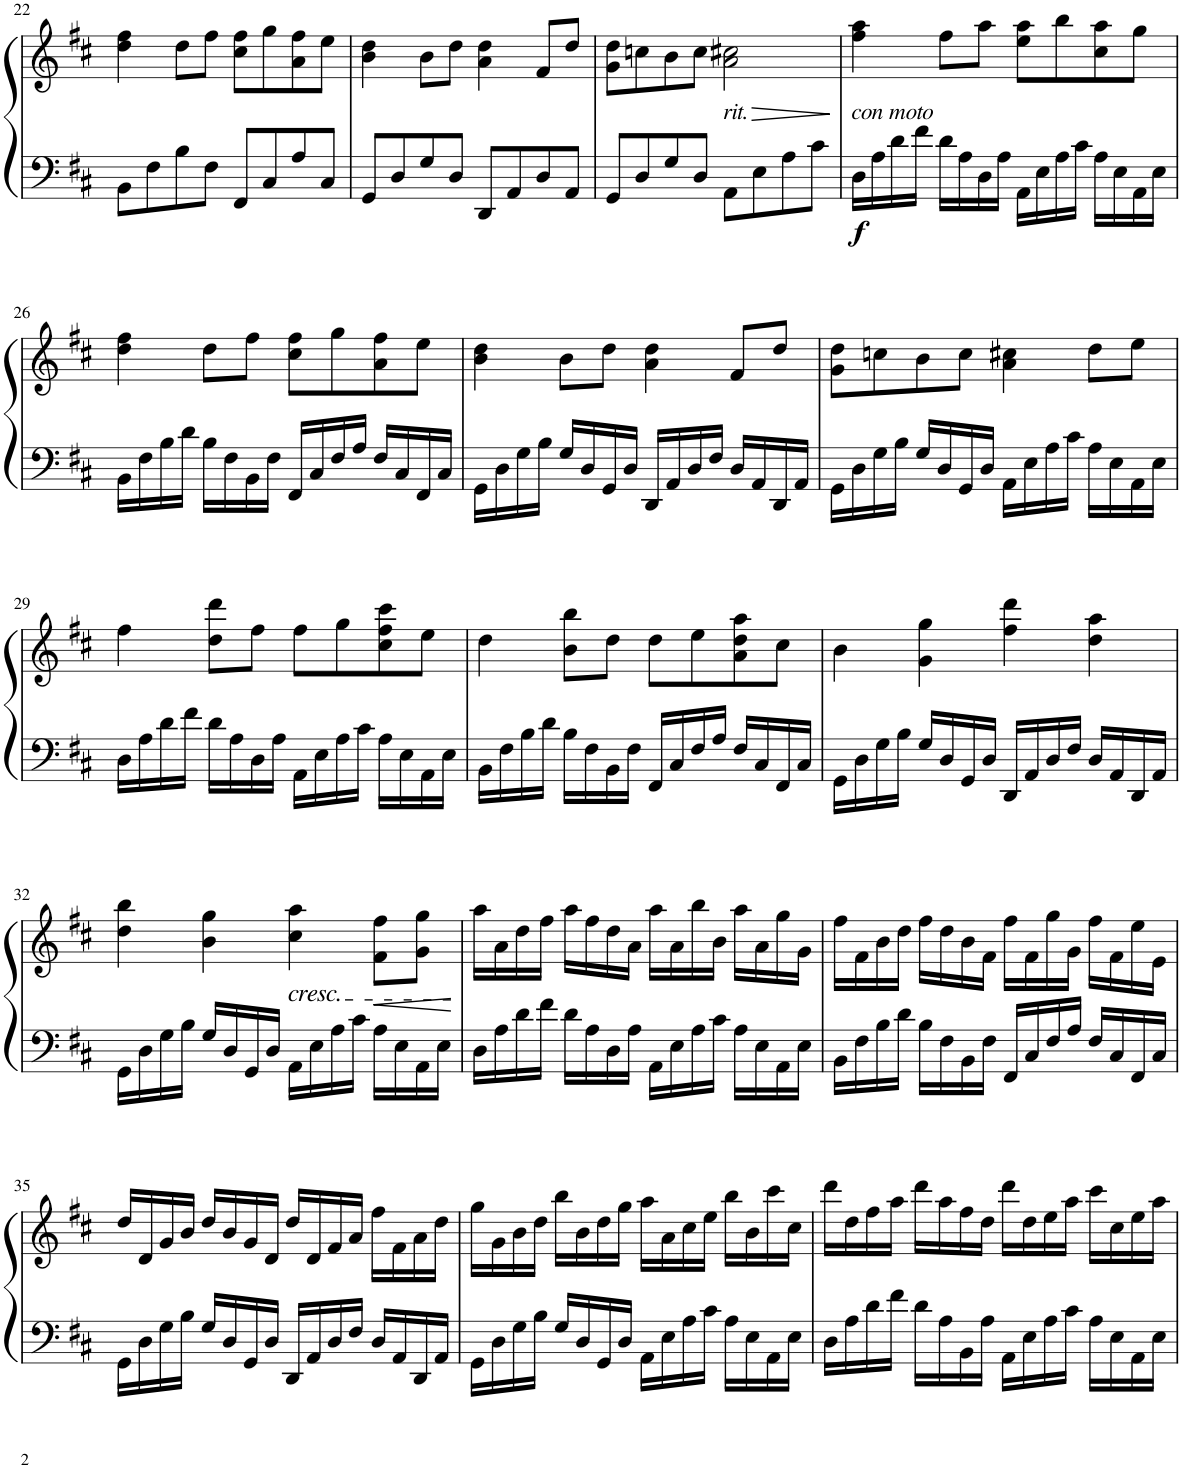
**kern	**kern	**dynam
*part1	*part1	*part1
*staff2	*staff1	*staff1/2
*I"Piano	*	*
*I'Pno.	*	*
!!LO:PB:g=z
*clefF4	*clefG2	*
*k[f#c#]	*k[f#c#]	*
*M4/4	*M4/4	*
=22	=22	=22
8BB\L	4dd\ 4ff#\	.
8F#\	.	.
8B\	8dd\L	.
8F#\J	8ff#\J	.
8FF#/L	8cc#\ 8ff#\L	.
8C#/	8gg\	.
8A/	8a\ 8ff#\	.
8C#/J	8ee\J	.
=23	=23	=23
8GG/L	4b\ 4dd\	.
8D/	.	.
8G/	8b\L	.
8D/J	8dd\J	.
8DD/L	4a\ 4dd\	.
8AA/	.	.
8D/	8f#/L	.
8AA/J	8dd/J	.
=24	=24	=24
8GG/L	8g\ 8dd\L	.
8D/	8ccn\	.
8G/	8b\	.
8D/J	8cc\J	.
!	!LO:TX:b:i:t=rit.	!
!	!	!LO:HP:b
8AA\L	2a\ 2cc#X\	>
8E\	.	.
8A\	.	.
8c#\J	.	.
.	.	]
=25	=25	=25
!	!LO:TX:b:i:t=con moto	!
!	!	!LO:DY:b=2
16D\LL	4ff#\ 4aa\	f
16A\	.	.
16d\	.	.
16f#\JJ	.	.
16d\LL	8ff#\L	.
16A\	.	.
16D\	8aa\J	.
16A\JJ	.	.
16AA\LL	8ee\ 8aa\L	.
16E\	.	.
16A\	8bb\	.
16c#\JJ	.	.
16A\LL	8cc#\ 8aa\	.
16E\	.	.
16AA\	8gg\J	.
16E\JJ	.	.
!!LO:LB:g=z
=26	=26	=26
16BB\LL	4dd\ 4ff#\	.
16F#\	.	.
16B\	.	.
16d\JJ	.	.
16B\LL	8dd\L	.
16F#\	.	.
16BB\	8ff#\J	.
16F#\JJ	.	.
16FF#/LL	8cc#\ 8ff#\L	.
16C#/	.	.
16F#/	8gg\	.
16A/JJ	.	.
16F#/LL	8a\ 8ff#\	.
16C#/	.	.
16FF#/	8ee\J	.
16C#/JJ	.	.
=27	=27	=27
16GG\LL	4b\ 4dd\	.
16D\	.	.
16G\	.	.
16B\JJ	.	.
16G/LL	8b\L	.
16D/	.	.
16GG/	8dd\J	.
16D/JJ	.	.
16DD/LL	4a\ 4dd\	.
16AA/	.	.
16D/	.	.
16F#/JJ	.	.
16D/LL	8f#/L	.
16AA/	.	.
16DD/	8dd/J	.
16AA/JJ	.	.
=28	=28	=28
16GG\LL	8g\ 8dd\L	.
16D\	.	.
16G\	8ccn\	.
16B\JJ	.	.
16G/LL	8b\	.
16D/	.	.
16GG/	8cc\J	.
16D/JJ	.	.
16AA\LL	4a\ 4cc#X\	.
16E\	.	.
16A\	.	.
16c#\JJ	.	.
16A\LL	8dd\L	.
16E\	.	.
16AA\	8ee\J	.
16E\JJ	.	.
!!LO:LB:g=z
=29	=29	=29
16D\LL	4ff#\	.
16A\	.	.
16d\	.	.
16f#\JJ	.	.
16d\LL	8dd\ 8ddd\L	.
16A\	.	.
16D\	8ff#\J	.
16A\JJ	.	.
16AA\LL	8ff#\L	.
16E\	.	.
16A\	8gg\	.
16c#\JJ	.	.
16A\LL	8cc#\ 8ff#\ 8ccc#\	.
16E\	.	.
16AA\	8ee\J	.
16E\JJ	.	.
=30	=30	=30
16BB\LL	4dd\	.
16F#\	.	.
16B\	.	.
16d\JJ	.	.
16B\LL	8b\ 8bb\L	.
16F#\	.	.
16BB\	8dd\J	.
16F#\JJ	.	.
16FF#/LL	8dd\L	.
16C#/	.	.
16F#/	8ee\	.
16A/JJ	.	.
16F#/LL	8a\ 8dd\ 8aa\	.
16C#/	.	.
16FF#/	8cc#\J	.
16C#/JJ	.	.
=31	=31	=31
16GG\LL	4b\	.
16D\	.	.
16G\	.	.
16B\JJ	.	.
16G/LL	4g\ 4gg\	.
16D/	.	.
16GG/	.	.
16D/JJ	.	.
16DD/LL	4ff#\ 4ddd\	.
16AA/	.	.
16D/	.	.
16F#/JJ	.	.
16D/LL	4dd\ 4aa\	.
16AA/	.	.
16DD/	.	.
16AA/JJ	.	.
!!LO:LB:g=z
=32	=32	=32
16GG\LL	4dd\ 4bb\	.
16D\	.	.
16G\	.	.
16B\JJ	.	.
16G/LL	4b\ 4gg\	.
16D/	.	.
16GG/	.	.
16D/JJ	.	.
!	!LO:TX:b:i:t=cresc.	!
16AA\LL	4cc#\ 4aa\	.
16E\	.	.
16A\	.	.
16c#\JJ	.	.
!	!	!LO:HP:b
16A\LL	8f#\ 8ff#\L	<
16E\	.	.
16AA\	8g\ 8gg\J	.
16E\JJ	.	.
.	.	[
=33	=33	=33
16D\LL	16aa\LL	.
16A\	16a\	.
16d\	16dd\	.
16f#\JJ	16ff#\JJ	.
16d\LL	16aa\LL	.
16A\	16ff#\	.
16D\	16dd\	.
16A\JJ	16a\JJ	.
16AA\LL	16aa\LL	.
16E\	16a\	.
16A\	16bb\	.
16c#\JJ	16b\JJ	.
16A\LL	16aa\LL	.
16E\	16a\	.
16AA\	16gg\	.
16E\JJ	16g\JJ	.
=34	=34	=34
16BB\LL	16ff#\LL	.
16F#\	16f#\	.
16B\	16b\	.
16d\JJ	16dd\JJ	.
16B\LL	16ff#\LL	.
16F#\	16dd\	.
16BB\	16b\	.
16F#\JJ	16f#\JJ	.
16FF#/LL	16ff#\LL	.
16C#/	16f#\	.
16F#/	16gg\	.
16A/JJ	16g\JJ	.
16F#/LL	16ff#\LL	.
16C#/	16f#\	.
16FF#/	16ee\	.
16C#/JJ	16e\JJ	.
!!LO:LB:g=z
=35	=35	=35
16GG\LL	16dd/LL	.
16D\	16d/	.
16G\	16g/	.
16B\JJ	16b/JJ	.
16G/LL	16dd/LL	.
16D/	16b/	.
16GG/	16g/	.
16D/JJ	16d/JJ	.
16DD/LL	16dd/LL	.
16AA/	16d/	.
16D/	16f#/	.
16F#/JJ	16a/JJ	.
16D/LL	16ff#\LL	.
16AA/	16f#\	.
16DD/	16a\	.
16AA/JJ	16dd\JJ	.
=36	=36	=36
16GG\LL	16gg\LL	.
16D\	16g\	.
16G\	16b\	.
16B\JJ	16dd\JJ	.
16G/LL	16bb\LL	.
16D/	16b\	.
16GG/	16dd\	.
16D/JJ	16gg\JJ	.
16AA\LL	16aa\LL	.
16E\	16a\	.
16A\	16cc#\	.
16c#\JJ	16ee\JJ	.
16A\LL	16bb\LL	.
16E\	16b\	.
16AA\	16ccc#\	.
16E\JJ	16cc#\JJ	.
=37	=37	=37
16D\LL	16ddd\LL	.
16A\	16dd\	.
16d\	16ff#\	.
16f#\JJ	16aa\JJ	.
16d\LL	16ddd\LL	.
16A\	16aa\	.
16BB\	16ff#\	.
16A\JJ	16dd\JJ	.
16AA\LL	16ddd\LL	.
16E\	16dd\	.
16A\	16ee\	.
16c#\JJ	16aa\JJ	.
16A\LL	16ccc#\LL	.
16E\	16cc#\	.
16AA\	16ee\	.
16E\JJ	16aa\JJ	.
=	=	=
*-	*-	*-
